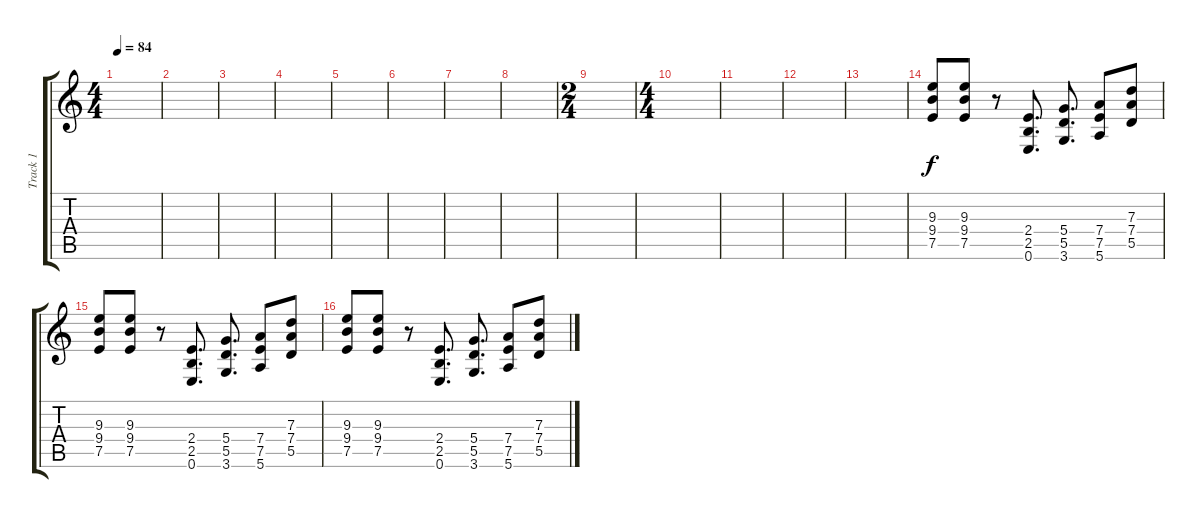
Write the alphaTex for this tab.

\track ("Track 1" "Track 1") {instrument distortionguitar}
\staff {score tabs}
\tuning (E4 B3 G3 D3 A2 E2) {hide}
\ts (4 4)
\tempo 84
\clef g2
\ks c
|
|
|
|
|
|
|
|
\ts (2 4)
|
\ts (4 4)
|
|
|
|
(9.3 9.4 7.5).8 (9.3 9.4 7.5).8 r.8 (2.4 2.5 0.6).8{d} (5.4 5.5 3.6).8{d} (7.4 7.5 5.6).8 (7.3 7.4 5.5).8 |
(9.3 9.4 7.5).8 (9.3 9.4 7.5).8 r.8 (2.4 2.5 0.6).8{d} (5.4 5.5 3.6).8{d} (7.4 7.5 5.6).8 (7.3 7.4 5.5).8 |
(9.3 9.4 7.5).8 (9.3 9.4 7.5).8 r.8 (2.4 2.5 0.6).8{d} (5.4 5.5 3.6).8{d} (7.4 7.5 5.6).8 (7.3 7.4 5.5).8
